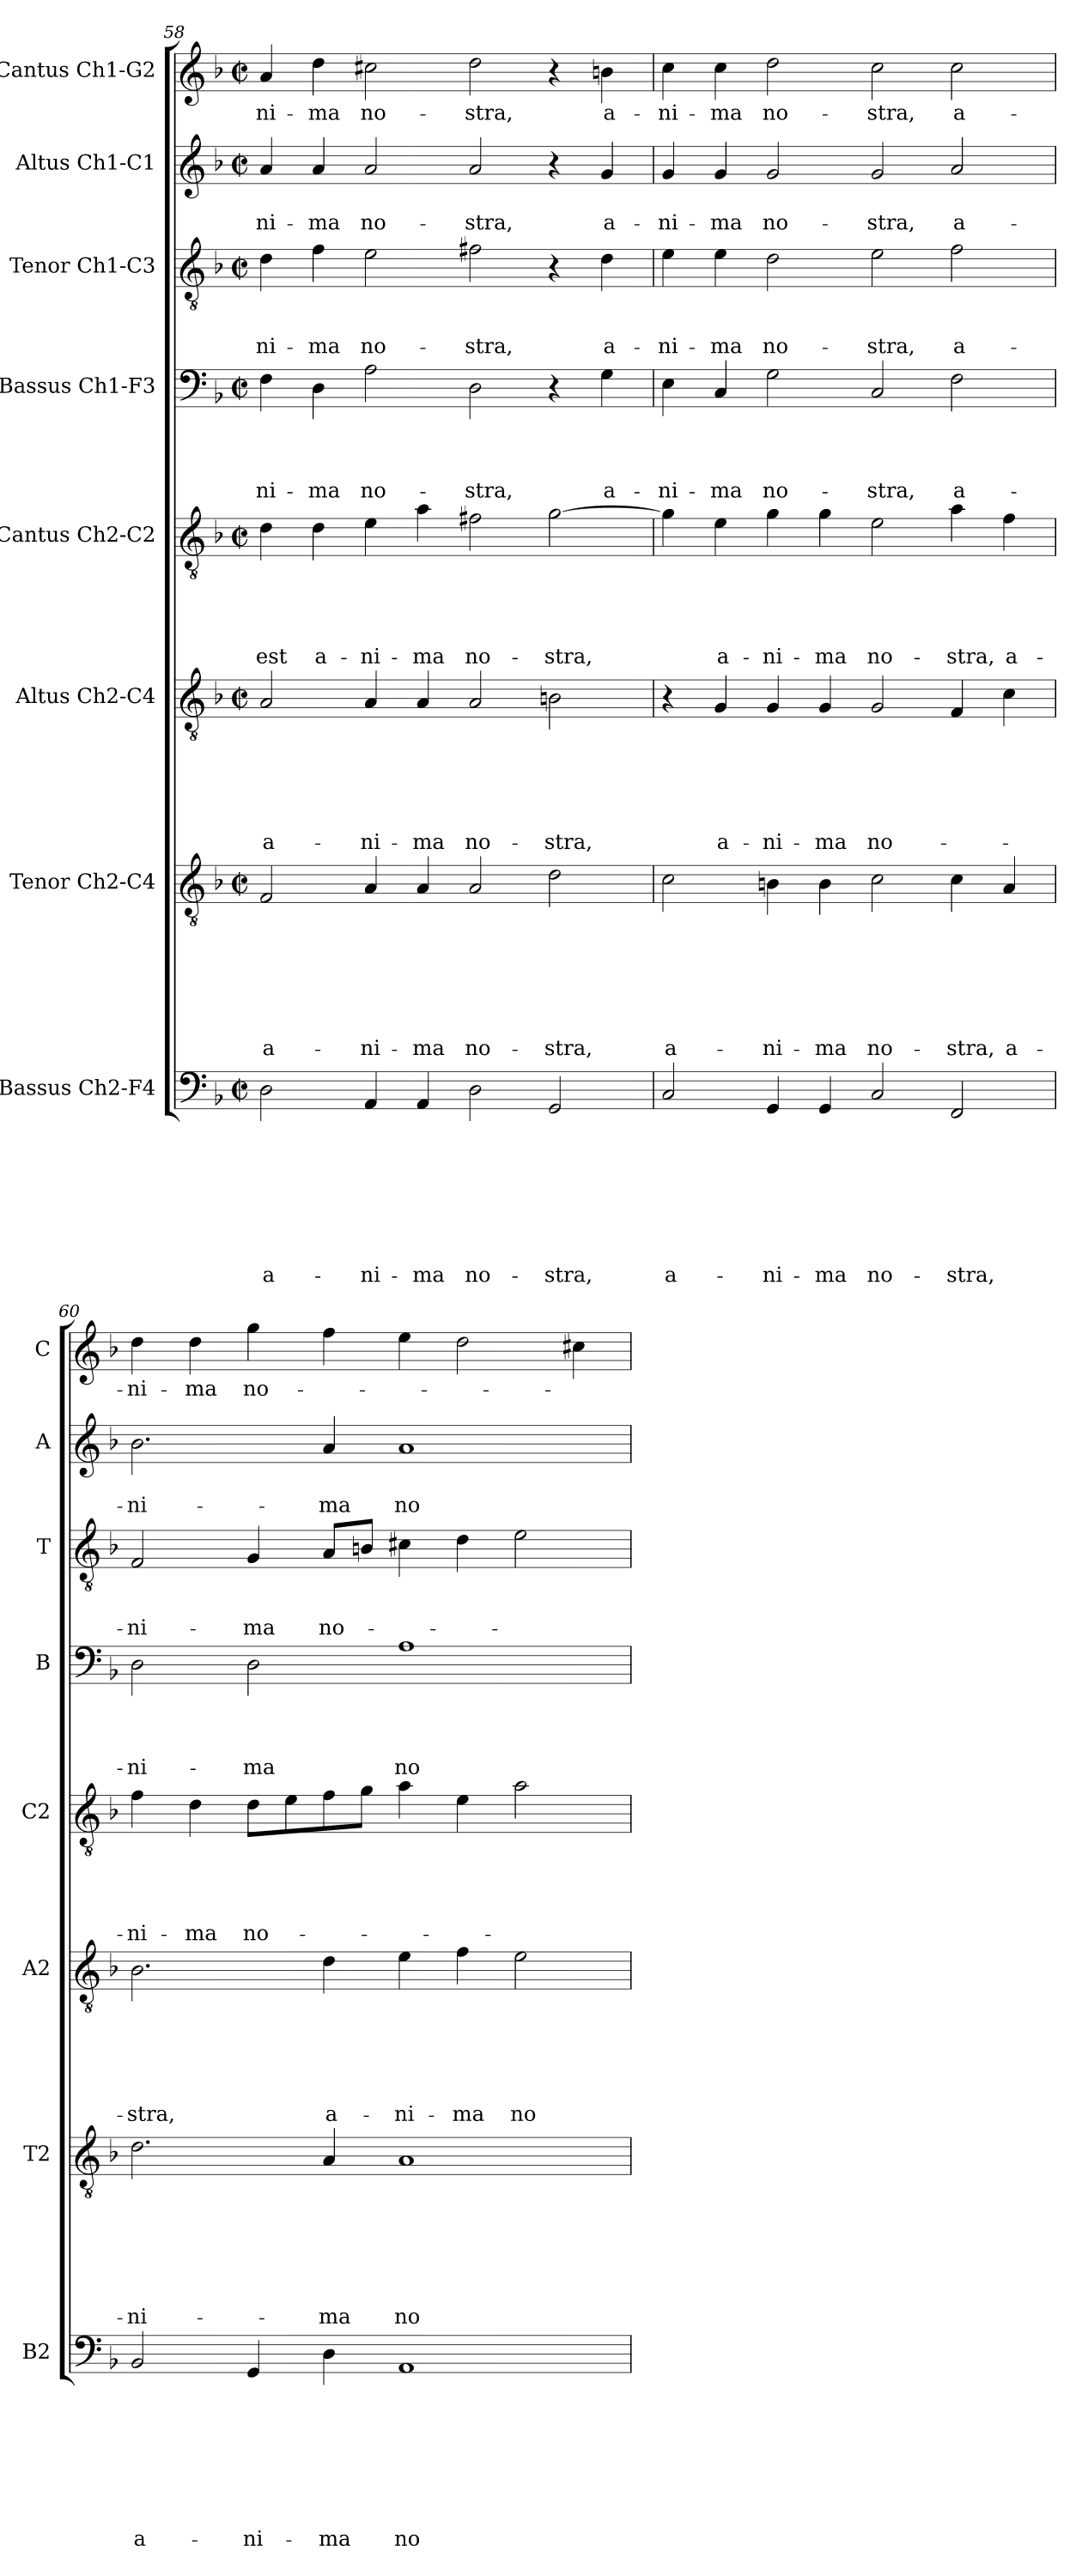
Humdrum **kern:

**kern	**text	**text	**text	**text	**text	**text	**text	**text	**kern	**text	**text	**text	**text	**text	**text	**text	**kern	**text	**text	**text	**text	**text	**text	**kern	**text	**text	**text	**text	**text	**kern	**text	**text	**text	**text	**kern	**text	**text	**text	**kern	**text	**text	**kern	**text
*part8	*part8	*part8	*part8	*part8	*part8	*part8	*part8	*part8	*part7	*part7	*part7	*part7	*part7	*part7	*part7	*part7	*part6	*part6	*part6	*part6	*part6	*part6	*part6	*part5	*part5	*part5	*part5	*part5	*part5	*part4	*part4	*part4	*part4	*part4	*part3	*part3	*part3	*part3	*part2	*part2	*part2	*part1	*part1
*staff8	*staff8	*staff8	*staff8	*staff8	*staff8	*staff8	*staff8	*staff8	*staff7	*staff7	*staff7	*staff7	*staff7	*staff7	*staff7	*staff7	*staff6	*staff6	*staff6	*staff6	*staff6	*staff6	*staff6	*staff5	*staff5	*staff5	*staff5	*staff5	*staff5	*staff4	*staff4	*staff4	*staff4	*staff4	*staff3	*staff3	*staff3	*staff3	*staff2	*staff2	*staff2	*staff1	*staff1
*I"Bassus Ch2-F4	*	*	*	*	*	*	*	*	*I"Tenor Ch2-C4	*	*	*	*	*	*	*	*I"Altus Ch2-C4	*	*	*	*	*	*	*I"Cantus Ch2-C2	*	*	*	*	*	*I"Bassus Ch1-F3	*	*	*	*	*I"Tenor Ch1-C3	*	*	*	*I"Altus Ch1-C1	*	*	*I"Cantus Ch1-G2	*
*I'B2	*	*	*	*	*	*	*	*	*I'T2	*	*	*	*	*	*	*	*I'A2	*	*	*	*	*	*	*I'C2	*	*	*	*	*	*I'B	*	*	*	*	*I'T	*	*	*	*I'A	*	*	*I'C	*
*clefF4	*	*	*	*	*	*	*	*	*clefGv2	*	*	*	*	*	*	*	*clefGv2	*	*	*	*	*	*	*clefGv2	*	*	*	*	*	*clefF4	*	*	*	*	*clefGv2	*	*	*	*clefG2	*	*	*clefG2	*
*k[b-]	*	*	*	*	*	*	*	*	*k[b-]	*	*	*	*	*	*	*	*k[b-]	*	*	*	*	*	*	*k[b-]	*	*	*	*	*	*k[b-]	*	*	*	*	*k[b-]	*	*	*	*k[b-]	*	*	*k[b-]	*
*F:	*	*	*	*	*	*	*	*	*F:	*	*	*	*	*	*	*	*F:	*	*	*	*	*	*	*F:	*	*	*	*	*	*F:	*	*	*	*	*F:	*	*	*	*F:	*	*	*F:	*
*M2/2	*	*	*	*	*	*	*	*	*M2/2	*	*	*	*	*	*	*	*M2/2	*	*	*	*	*	*	*M2/2	*	*	*	*	*	*M2/2	*	*	*	*	*M2/2	*	*	*	*M2/2	*	*	*M2/2	*
*met(c|)	*	*	*	*	*	*	*	*	*met(c|)	*	*	*	*	*	*	*	*met(c|)	*	*	*	*	*	*	*met(c|)	*	*	*	*	*	*met(c|)	*	*	*	*	*met(c|)	*	*	*	*met(c|)	*	*	*met(c|)	*
=58	=58	=58	=58	=58	=58	=58	=58	=58	=58	=58	=58	=58	=58	=58	=58	=58	=58	=58	=58	=58	=58	=58	=58	=58	=58	=58	=58	=58	=58	=58	=58	=58	=58	=58	=58	=58	=58	=58	=58	=58	=58	=58	=58
!	!	!	!	!	!	!	!	!LO:LY:b	!	!	!	!	!	!	!	!LO:LY:b	!	!	!	!	!	!	!LO:LY:b	!	!	!	!	!	!LO:LY:b	!	!	!	!	!LO:LY:b	!	!	!	!LO:LY:b	!	!	!LO:LY:b	!	!LO:LY:b
2D\	.	.	.	.	.	.	.	a-	2F/	.	.	.	.	.	.	a-	2A/	.	.	.	.	.	a-	4d\	.	.	.	.	est	4F\	.	.	.	-ni-	4d\	.	.	-ni-	4a/	.	-ni-	4a/	-ni-
!	!	!	!	!	!	!	!	!	!	!	!	!	!	!	!	!	!	!	!	!	!	!	!	!	!	!	!	!	!LO:LY:b	!	!	!	!	!LO:LY:b	!	!	!	!LO:LY:b	!	!	!LO:LY:b	!	!LO:LY:b
.	.	.	.	.	.	.	.	.	.	.	.	.	.	.	.	.	.	.	.	.	.	.	.	4d\	.	.	.	.	a-	4D\	.	.	.	-ma	4f\	.	.	-ma	4a/	.	-ma	4dd\	-ma
!	!	!	!	!	!	!	!	!LO:LY:b	!	!	!	!	!	!	!	!LO:LY:b	!	!	!	!	!	!	!LO:LY:b	!	!	!	!	!	!LO:LY:b	!	!	!	!	!LO:LY:b	!	!	!	!LO:LY:b	!	!	!LO:LY:b	!	!LO:LY:b
4AA/	.	.	.	.	.	.	.	-ni-	4A/	.	.	.	.	.	.	-ni-	4A/	.	.	.	.	.	-ni-	4e\	.	.	.	.	-ni-	2A\	.	.	.	no-	2e\	.	.	no-	2a/	.	no-	2cc#X\	no-
!	!	!	!	!	!	!	!	!LO:LY:b	!	!	!	!	!	!	!	!LO:LY:b	!	!	!	!	!	!	!LO:LY:b	!	!	!	!	!	!LO:LY:b	!	!	!	!	!	!	!	!	!	!	!	!	!	!
4AA/	.	.	.	.	.	.	.	-ma	4A/	.	.	.	.	.	.	-ma	4A/	.	.	.	.	.	-ma	4a\	.	.	.	.	-ma	.	.	.	.	.	.	.	.	.	.	.	.	.	.
!	!	!	!	!	!	!	!	!LO:LY:b	!	!	!	!	!	!	!	!LO:LY:b	!	!	!	!	!	!	!LO:LY:b	!	!	!	!	!	!LO:LY:b	!	!	!	!	!LO:LY:b	!	!	!	!LO:LY:b	!	!	!LO:LY:b	!	!LO:LY:b
2D\	.	.	.	.	.	.	.	no-	2A/	.	.	.	.	.	.	no-	2A/	.	.	.	.	.	no-	2f#X\	.	.	.	.	no-	2D\	.	.	.	-stra,	2f#X\	.	.	-stra,	2a/	.	-stra,	2dd\	-stra,
!	!	!	!	!	!	!	!	!LO:LY:b	!	!	!	!	!	!	!	!LO:LY:b	!	!	!	!	!	!	!LO:LY:b	!	!	!	!	!	!LO:LY:b	!	!	!	!	!	!	!	!	!	!	!	!	!	!
2GG/	.	.	.	.	.	.	.	-stra,	2d\	.	.	.	.	.	.	-stra,	2Bn\	.	.	.	.	.	-stra,	[2g\	.	.	.	.	-stra,	4r	.	.	.	.	4r	.	.	.	4r	.	.	4r	.
!	!	!	!	!	!	!	!	!	!	!	!	!	!	!	!	!	!	!	!	!	!	!	!	!	!	!	!	!	!	!	!	!	!	!LO:LY:b	!	!	!	!LO:LY:b	!	!	!LO:LY:b	!	!LO:LY:b
.	.	.	.	.	.	.	.	.	.	.	.	.	.	.	.	.	.	.	.	.	.	.	.	.	.	.	.	.	.	4G\	.	.	.	a-	4d\	.	.	a-	4g/	.	a-	4bn\	a-
=59	=59	=59	=59	=59	=59	=59	=59	=59	=59	=59	=59	=59	=59	=59	=59	=59	=59	=59	=59	=59	=59	=59	=59	=59	=59	=59	=59	=59	=59	=59	=59	=59	=59	=59	=59	=59	=59	=59	=59	=59	=59	=59	=59
!	!	!	!	!	!	!	!	!LO:LY:b	!	!	!	!	!	!	!	!LO:LY:b	!	!	!	!	!	!	!	!	!	!	!	!	!	!	!	!	!	!LO:LY:b	!	!	!	!LO:LY:b	!	!	!LO:LY:b	!	!LO:LY:b
2C/	.	.	.	.	.	.	.	a-	2c\	.	.	.	.	.	.	a-	4r	.	.	.	.	.	.	4g\]	.	.	.	.	.	4E\	.	.	.	-ni-	4e\	.	.	-ni-	4g/	.	-ni-	4cc\	-ni-
!	!	!	!	!	!	!	!	!	!	!	!	!	!	!	!	!	!	!	!	!	!	!	!LO:LY:b	!	!	!	!	!	!LO:LY:b	!	!	!	!	!LO:LY:b	!	!	!	!LO:LY:b	!	!	!LO:LY:b	!	!LO:LY:b
.	.	.	.	.	.	.	.	.	.	.	.	.	.	.	.	.	4G/	.	.	.	.	.	a-	4e\	.	.	.	.	a-	4C/	.	.	.	-ma	4e\	.	.	-ma	4g/	.	-ma	4cc\	-ma
!	!	!	!	!	!	!	!	!LO:LY:b	!	!	!	!	!	!	!	!LO:LY:b	!	!	!	!	!	!	!LO:LY:b	!	!	!	!	!	!LO:LY:b	!	!	!	!	!LO:LY:b	!	!	!	!LO:LY:b	!	!	!LO:LY:b	!	!LO:LY:b
4GG/	.	.	.	.	.	.	.	-ni-	4Bn\	.	.	.	.	.	.	-ni-	4G/	.	.	.	.	.	-ni-	4g\	.	.	.	.	-ni-	2G\	.	.	.	no-	2d\	.	.	no-	2g/	.	no-	2dd\	no-
!	!	!	!	!	!	!	!	!LO:LY:b	!	!	!	!	!	!	!	!LO:LY:b	!	!	!	!	!	!	!LO:LY:b	!	!	!	!	!	!LO:LY:b	!	!	!	!	!	!	!	!	!	!	!	!	!	!
4GG/	.	.	.	.	.	.	.	-ma	4B\	.	.	.	.	.	.	-ma	4G/	.	.	.	.	.	-ma	4g\	.	.	.	.	-ma	.	.	.	.	.	.	.	.	.	.	.	.	.	.
!	!	!	!	!	!	!	!	!LO:LY:b	!	!	!	!	!	!	!	!LO:LY:b	!	!	!	!	!	!	!LO:LY:b	!	!	!	!	!	!LO:LY:b	!	!	!	!	!LO:LY:b	!	!	!	!LO:LY:b	!	!	!LO:LY:b	!	!LO:LY:b
2C/	.	.	.	.	.	.	.	no-	2c\	.	.	.	.	.	.	no-	2G/	.	.	.	.	.	no-	2e\	.	.	.	.	no-	2C/	.	.	.	-stra,	2e\	.	.	-stra,	2g/	.	-stra,	2cc\	-stra,
!	!	!	!	!	!	!	!	!LO:LY:b	!	!	!	!	!	!	!	!LO:LY:b	!	!	!	!	!	!	!	!	!	!	!	!	!LO:LY:b	!	!	!	!	!LO:LY:b	!	!	!	!LO:LY:b	!	!	!LO:LY:b	!	!LO:LY:b
2FF/	.	.	.	.	.	.	.	-stra,	4c\	.	.	.	.	.	.	-stra,	4F/	.	.	.	.	.	.	4a\	.	.	.	.	-stra,	2F\	.	.	.	a-	2f\	.	.	a-	2a/	.	a-	2cc\	a-
!	!	!	!	!	!	!	!	!	!	!	!	!	!	!	!	!LO:LY:b	!	!	!	!	!	!	!	!	!	!	!	!	!LO:LY:b	!	!	!	!	!	!	!	!	!	!	!	!	!	!
.	.	.	.	.	.	.	.	.	4A/	.	.	.	.	.	.	a-	4c\	.	.	.	.	.	.	4f\	.	.	.	.	a-	.	.	.	.	.	.	.	.	.	.	.	.	.	.
!!LO:LB:g=z
=60	=60	=60	=60	=60	=60	=60	=60	=60	=60	=60	=60	=60	=60	=60	=60	=60	=60	=60	=60	=60	=60	=60	=60	=60	=60	=60	=60	=60	=60	=60	=60	=60	=60	=60	=60	=60	=60	=60	=60	=60	=60	=60	=60
!	!	!	!	!	!	!	!	!LO:LY:b	!	!	!	!	!	!	!	!LO:LY:b	!	!	!	!	!	!	!LO:LY:b	!	!	!	!	!	!LO:LY:b	!	!	!	!	!LO:LY:b	!	!	!	!LO:LY:b	!	!	!LO:LY:b	!	!LO:LY:b
2BB-/	.	.	.	.	.	.	.	a-	2.d\	.	.	.	.	.	.	-ni-	2.B-\	.	.	.	.	.	-stra,	4f\	.	.	.	.	-ni-	2D\	.	.	.	-ni-	2F/	.	.	-ni-	2.b-\	.	-ni-	4dd\	-ni-
!	!	!	!	!	!	!	!	!	!	!	!	!	!	!	!	!	!	!	!	!	!	!	!	!	!	!	!	!	!LO:LY:b	!	!	!	!	!	!	!	!	!	!	!	!	!	!LO:LY:b
.	.	.	.	.	.	.	.	.	.	.	.	.	.	.	.	.	.	.	.	.	.	.	.	4d\	.	.	.	.	-ma	.	.	.	.	.	.	.	.	.	.	.	.	4dd\	-ma
!	!	!	!	!	!	!	!	!LO:LY:b	!	!	!	!	!	!	!	!	!	!	!	!	!	!	!	!	!	!	!	!	!LO:LY:b	!	!	!	!	!LO:LY:b	!	!	!	!LO:LY:b	!	!	!	!	!LO:LY:b
4GG/	.	.	.	.	.	.	.	-ni-	.	.	.	.	.	.	.	.	.	.	.	.	.	.	.	8d\L	.	.	.	.	no-	2D\	.	.	.	-ma	4G/	.	.	-ma	.	.	.	4gg\	no-
.	.	.	.	.	.	.	.	.	.	.	.	.	.	.	.	.	.	.	.	.	.	.	.	8e\	.	.	.	.	.	.	.	.	.	.	.	.	.	.	.	.	.	.	.
!	!	!	!	!	!	!	!	!LO:LY:b	!	!	!	!	!	!	!	!LO:LY:b	!	!	!	!	!	!	!LO:LY:b	!	!	!	!	!	!	!	!	!	!	!	!	!	!	!LO:LY:b	!	!	!LO:LY:b	!	!
4D\	.	.	.	.	.	.	.	-ma	4A/	.	.	.	.	.	.	-ma	4d\	.	.	.	.	.	a-	8f\	.	.	.	.	.	.	.	.	.	.	8A/L	.	.	no-	4a/	.	-ma	4ff\	.
.	.	.	.	.	.	.	.	.	.	.	.	.	.	.	.	.	.	.	.	.	.	.	.	8g\J	.	.	.	.	.	.	.	.	.	.	8Bn/J	.	.	.	.	.	.	.	.
!	!	!	!	!	!	!	!	!LO:LY:b	!	!	!	!	!	!	!	!LO:LY:b	!	!	!	!	!	!	!LO:LY:b	!	!	!	!	!	!	!	!	!	!	!LO:LY:b	!	!	!	!	!	!	!LO:LY:b	!	!
1AA	.	.	.	.	.	.	.	no-	1A	.	.	.	.	.	.	no-	4e\	.	.	.	.	.	-ni-	4a\	.	.	.	.	.	1A	.	.	.	no-	4c#X\	.	.	.	1a	.	no-	4ee\	.
!	!	!	!	!	!	!	!	!	!	!	!	!	!	!	!	!	!	!	!	!	!	!	!LO:LY:b	!	!	!	!	!	!	!	!	!	!	!	!	!	!	!	!	!	!	!	!
.	.	.	.	.	.	.	.	.	.	.	.	.	.	.	.	.	4f\	.	.	.	.	.	-ma	4e\	.	.	.	.	.	.	.	.	.	.	4d\	.	.	.	.	.	.	2dd\	.
!	!	!	!	!	!	!	!	!	!	!	!	!	!	!	!	!	!	!	!	!	!	!	!LO:LY:b	!	!	!	!	!	!	!	!	!	!	!	!	!	!	!	!	!	!	!	!
.	.	.	.	.	.	.	.	.	.	.	.	.	.	.	.	.	2e\	.	.	.	.	.	no-	2a\	.	.	.	.	.	.	.	.	.	.	2e\	.	.	.	.	.	.	.	.
.	.	.	.	.	.	.	.	.	.	.	.	.	.	.	.	.	.	.	.	.	.	.	.	.	.	.	.	.	.	.	.	.	.	.	.	.	.	.	.	.	.	4cc#X\	.
=	=	=	=	=	=	=	=	=	=	=	=	=	=	=	=	=	=	=	=	=	=	=	=	=	=	=	=	=	=	=	=	=	=	=	=	=	=	=	=	=	=	=	=
*-	*-	*-	*-	*-	*-	*-	*-	*-	*-	*-	*-	*-	*-	*-	*-	*-	*-	*-	*-	*-	*-	*-	*-	*-	*-	*-	*-	*-	*-	*-	*-	*-	*-	*-	*-	*-	*-	*-	*-	*-	*-	*-	*-
